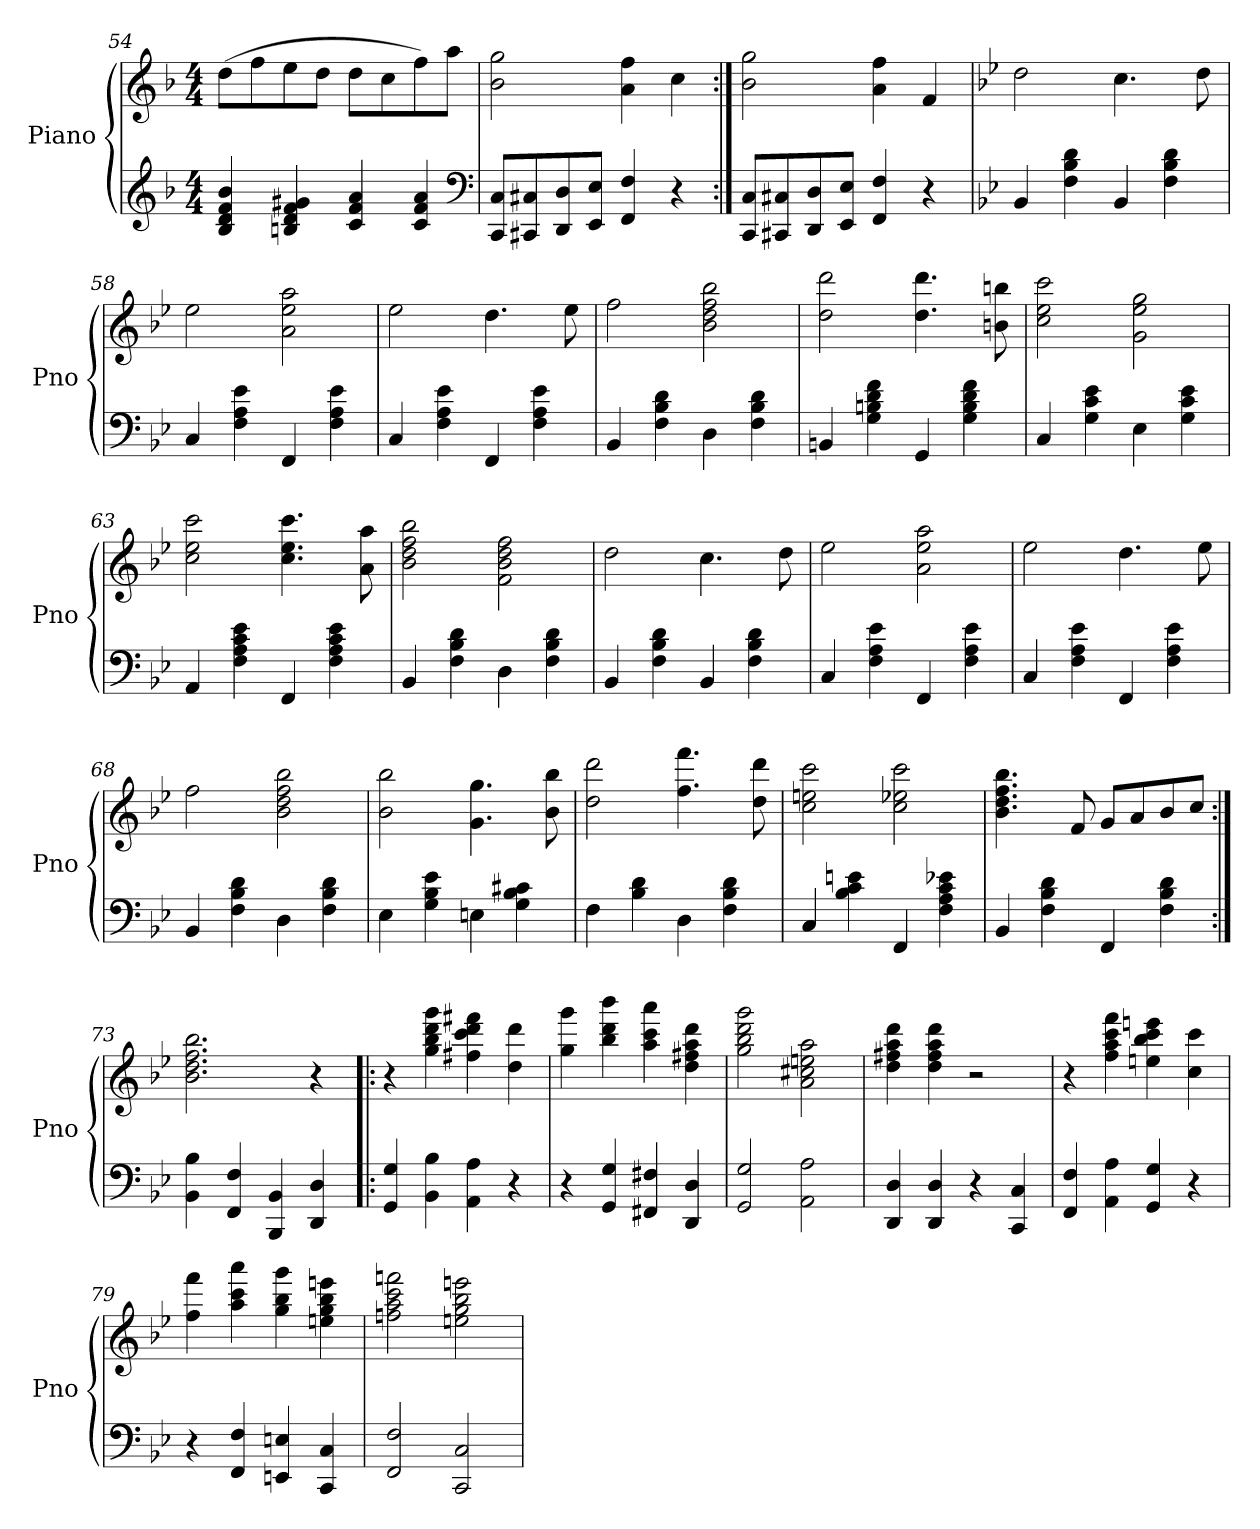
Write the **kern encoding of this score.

**kern	**kern
*part1	*part1
*staff2	*staff1
*I"Piano	*
*I'Pno	*
*clefG2	*clefG2
*k[b-]	*k[b-]
*M4/4	*M4/4
=54	=54
4B- 4d 4f 4b-	(8ddL
.	8ff
4Bn 4d 4f 4g#X	8ee
.	8ddJ
4c 4f 4a	8ddL
.	8cc
4c 4f 4a	8ff)
.	8aaJ
*clefF4	*
=55	=55
8CC 8CL	2b- 2gg
8CC#X 8C#X	.
8DD 8D	.
8EE 8EJ	.
4FF 4F	4a 4ff
4r	4cc
=56:|!	=56:|!
8CC 8CL	2b- 2gg
8CC#X 8C#X	.
8DD 8D	.
8EE 8EJ	.
4FF 4F	4a 4ff
4r	4f
=57	=57
*k[b-e-]	*k[b-e-]
4BB-	2dd
4F 4B- 4d	.
4BB-	4.cc
4F 4B- 4d	.
.	8dd
=58	=58
4C	2ee-
4F 4A 4e-	.
4FF	2a 2ee- 2aa
4F 4A 4e-	.
=59	=59
4C	2ee-
4F 4A 4e-	.
4FF	4.dd
4F 4A 4e-	.
.	8ee-
=60	=60
4BB-	2ff
4F 4B- 4d	.
4D	2b- 2dd 2ff 2bb-
4F 4B- 4d	.
=61	=61
4BBn	2dd 2ddd
4G 4Bn 4d 4f	.
4GG	4.dd 4.ddd
4G 4B 4d 4f	.
.	8bn 8bbn
=62	=62
4C	2cc 2ee- 2ccc
4G 4c 4e-	.
4E-	2g 2ee- 2gg
4G 4c 4e-	.
=63	=63
4AA	2cc 2ee- 2ccc
4F 4A 4c 4e-	.
4FF	4.cc 4.ee- 4.ccc
4F 4A 4c 4e-	.
.	8a 8aa
=64	=64
4BB-	2b- 2dd 2ff 2bb-
4F 4B- 4d	.
4D	2f 2b- 2dd 2ff
4F 4B- 4d	.
=65	=65
4BB-	2dd
4F 4B- 4d	.
4BB-	4.cc
4F 4B- 4d	.
.	8dd
=66	=66
4C	2ee-
4F 4A 4e-	.
4FF	2a 2ee- 2aa
4F 4A 4e-	.
=67	=67
4C	2ee-
4F 4A 4e-	.
4FF	4.dd
4F 4A 4e-	.
.	8ee-
=68	=68
4BB-	2ff
4F 4B- 4d	.
4D	2b- 2dd 2ff 2bb-
4F 4B- 4d	.
=69	=69
4E-	2b- 2bb-
4G 4B- 4e-	.
4En	4.g 4.gg
4G 4B- 4c#X	.
.	8b- 8bb-
=70	=70
4F	2dd 2ddd
4B- 4d	.
4D	4.ff 4.fff
4F 4B- 4d	.
.	8dd 8ddd
=71	=71
4C	2cc 2een 2ccc
4B- 4c 4en	.
4FF	2cc 2ee-X 2ccc
4F 4A 4c 4e-X	.
=72	=72
4BB-	4.b- 4.dd 4.ff 4.bb-
4F 4B- 4d	.
.	8f
4FF	8gL
.	8a
4F 4B- 4d	8b-
.	8ccJ
=73:|!	=73:|!
4BB- 4B-	2.b- 2.dd 2.ff 2.bb-
4FF 4F	.
4BBB- 4BB-	.
4DD 4D	4r
=74!|:	=74!|:
4GG 4G	4r
4BB- 4B-	4gg 4bb- 4ddd 4ggg
4AA 4A	4ff#X 4ccc 4ddd 4fff#X
4r	4dd 4ddd
=75	=75
4r	4gg 4ggg
4GG 4G	4bb- 4ddd 4bbb-
4FF#X 4F#X	4aa 4ccc 4aaa
4DD 4D	4dd 4ff#X 4aa 4ddd
=76	=76
2GG 2G	2gg 2bb- 2ddd 2ggg
2AA 2A	2a 2cc#X 2een 2aa
=77	=77
4DD 4D	4dd 4ff#X 4aa 4ddd
4DD 4D	4dd 4ff# 4aa 4ddd
4r	2r
4CC 4C	.
=78	=78
4FF 4F	4r
4AA 4A	4ff 4aa 4ccc 4fff
4GG 4G	4een 4bb- 4ccc 4eeen
4r	4cc 4ccc
=79	=79
4r	4ff 4fff
4FF 4F	4aa 4ccc 4aaa
4EEn 4En	4gg 4bb- 4ggg
4CC 4C	4een 4gg 4bb- 4eeen
=80	=80
2FF 2F	2ffn 2aa 2ccc 2fffn
2CC 2C	2een 2gg 2bb- 2eeen
=	=
*-	*-
